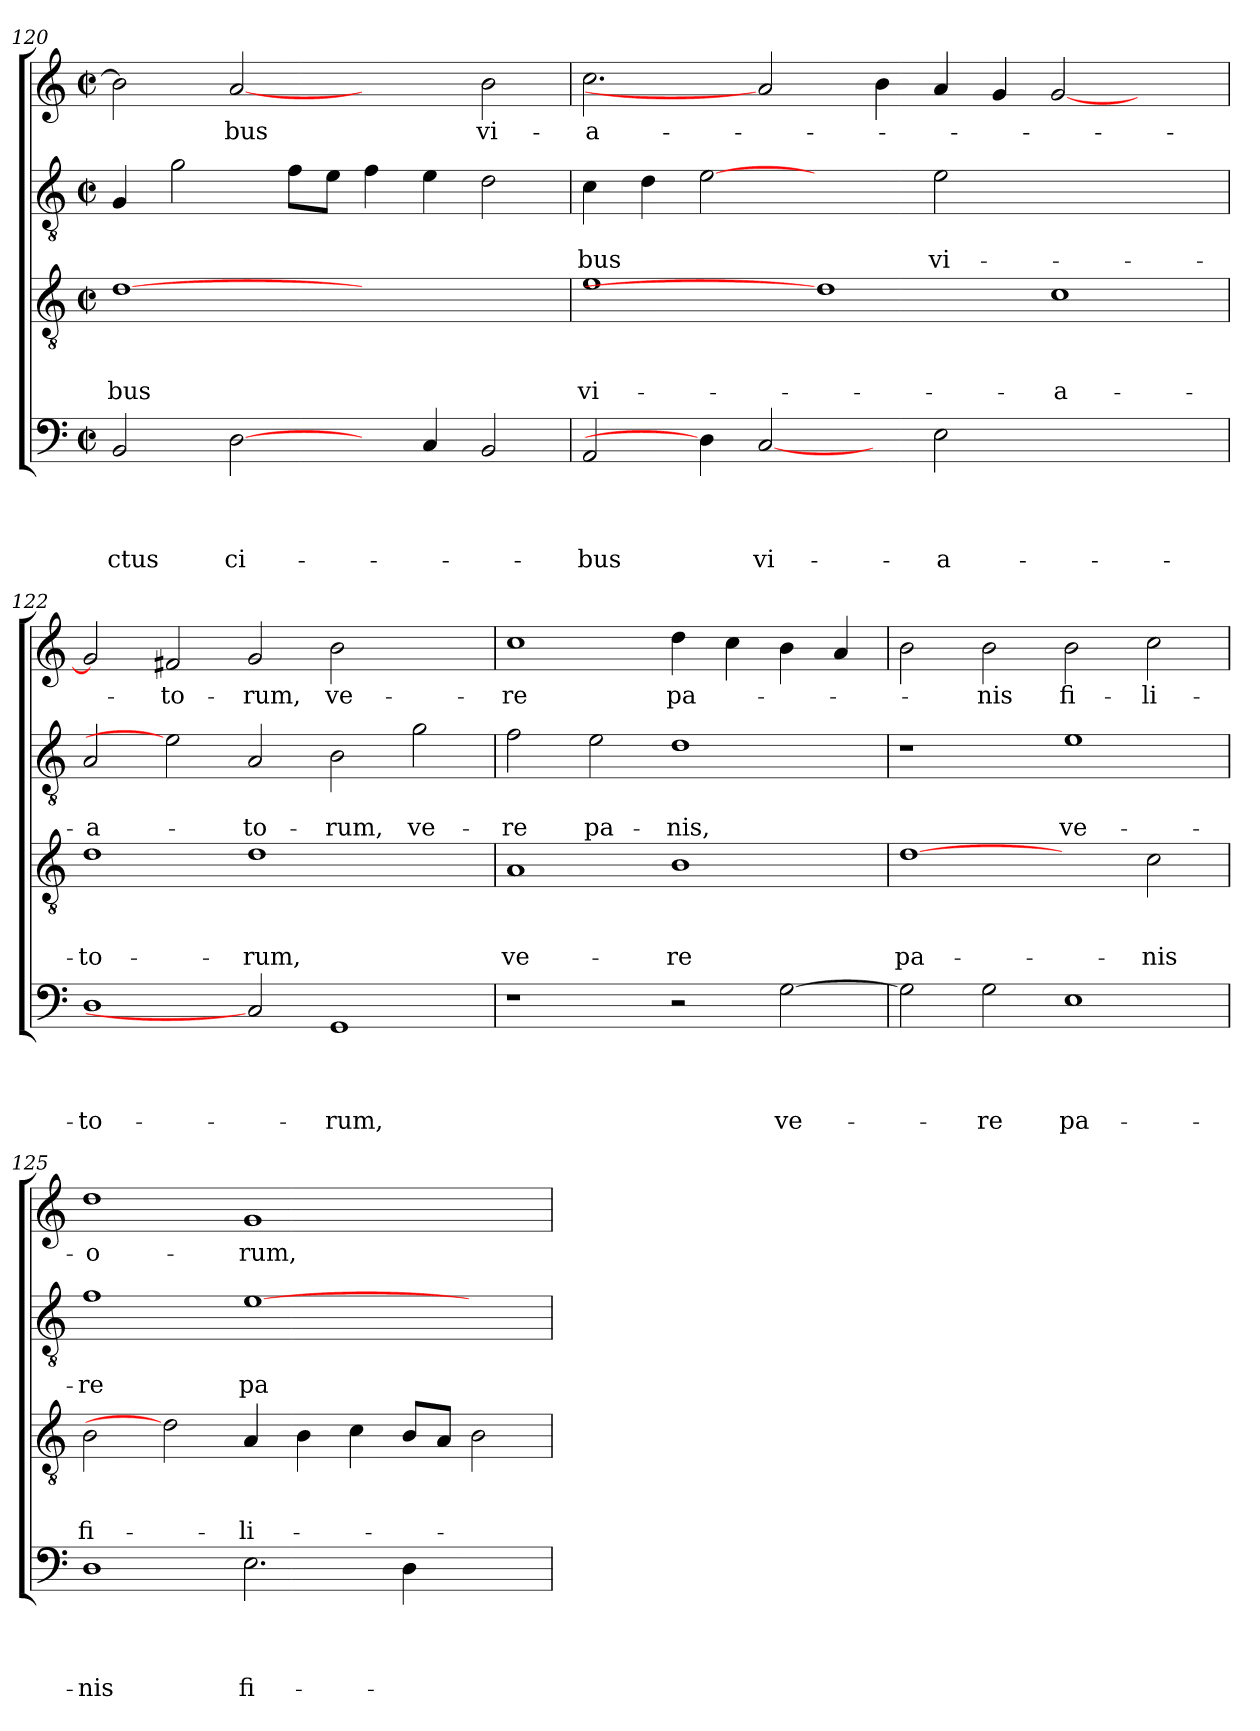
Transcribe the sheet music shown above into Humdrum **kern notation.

**kern	**text	**text	**text	**text	**kern	**text	**text	**text	**kern	**text	**text	**kern	**text
*part4	*part4	*part4	*part4	*part4	*part3	*part3	*part3	*part3	*part2	*part2	*part2	*part1	*part1
*staff4	*staff4	*staff4	*staff4	*staff4	*staff3	*staff3	*staff3	*staff3	*staff2	*staff2	*staff2	*staff1	*staff1
*clefF4	*	*	*	*	*clefGv2	*	*	*	*clefGv2	*	*	*clefG2	*
*k[]	*	*	*	*	*k[]	*	*	*	*k[]	*	*	*k[]	*
*C:	*	*	*	*	*C:	*	*	*	*C:	*	*	*C:	*
*M2/2	*	*	*	*	*M2/2	*	*	*	*M2/2	*	*	*M2/2	*
*met(c|)	*	*	*	*	*met(c|)	*	*	*	*met(c|)	*	*	*met(c|)	*
=120	=120	=120	=120	=120	=120	=120	=120	=120	=120	=120	=120	=120	=120
!	!	!	!	!LO:LY:b	!	!	!	!LO:LY:b	!	!	!	!	!
2BB/	.	.	.	-ctus	[1d	.	.	-bus	4G/	.	.	2b\]	.
.	.	.	.	.	.	.	.	.	2g\	.	.	.	.
!	!	!	!	!LO:LY:b	!	!	!	!	!	!	!	!	!LO:LY:b
[2D\	.	.	.	ci-	.	.	.	.	.	.	.	[2a	-bus
.	.	.	.	.	.	.	.	.	8f\L	.	.	.	.
.	.	.	.	.	.	.	.	.	8e\J	.	.	.	.
4ryy	.	.	.	.	1ryy	.	.	.	4f\	.	.	2ryy	.
4C/	.	.	.	.	.	.	.	.	4e\	.	.	.	.
!	!	!	!	!	!	!	!	!	!	!	!	!	!LO:LY:b
2BB/	.	.	.	.	.	.	.	.	2d\	.	.	2b\	vi-
=121	=121	=121	=121	=121	=121	=121	=121	=121	=121	=121	=121	=121	=121
!	!	!	!	!LO:LY:b	!	!	!	!LO:LY:b	!	!	!LO:LY:b	!	!LO:LY:b
2AA/	.	.	.	-bus	1e	.	.	vi-	4c\	.	-bus	2.cc\	-a-
.	.	.	.	.	.	.	.	.	4d\	.	.	.	.
4D\]	.	.	.	.	.	.	.	.	[2e	.	.	.	.
!	!	!	!	!LO:LY:b	!	!	!	!	!	!	!	!	!
[2C	.	.	.	vi-	.	.	.	.	.	.	.	2a]	.
.	.	.	.	.	1d]	.	.	.	2ryy	.	.	.	.
4ryy	.	.	.	.	.	.	.	.	.	.	.	4b\	.
!	!	!	!	!LO:LY:b	!	!	!	!	!	!	!LO:LY:b	!	!
2E\	.	.	.	-a-	.	.	.	.	2e\	.	vi-	4a/	.
.	.	.	.	.	.	.	.	.	.	.	.	4g/	.
!	!	!	!	!	!	!	!	!LO:LY:b	!	!	!	!	!
1ryy	.	.	.	.	1c	.	.	-a-	1ryy	.	.	[2g/	.
.	.	.	.	.	.	.	.	.	.	.	.	2ryy	.
=122	=122	=122	=122	=122	=122	=122	=122	=122	=122	=122	=122	=122	=122
!	!	!	!	!LO:LY:b	!	!	!	!LO:LY:b	!	!	!LO:LY:b	!	!
1D	.	.	.	-to-	1d	.	.	-to-	2A/	.	-a-	2g/]	.
!	!	!	!	!	!	!	!	!	!	!	!	!	!LO:LY:b
.	.	.	.	.	.	.	.	.	2e]	.	.	2f#X/	-to-
!	!	!	!	!	!	!	!	!LO:LY:b	!	!	!LO:LY:b	!	!LO:LY:b
2C]	.	.	.	.	1d	.	.	-rum,	2A/	.	-to-	2g/	-rum,
!	!	!	!	!LO:LY:b	!	!	!	!	!	!	!LO:LY:b	!	!LO:LY:b
1GG	.	.	.	-rum,	.	.	.	.	2B\	.	-rum,	2b\	ve-
!	!	!	!	!	!	!	!	!	!	!	!LO:LY:b	!	!
.	.	.	.	.	2ryy	.	.	.	2g\	.	ve-	2ryy	.
!!LO:LB:g=z
=123	=123	=123	=123	=123	=123	=123	=123	=123	=123	=123	=123	=123	=123
!	!	!	!	!	!	!	!	!LO:LY:b	!	!	!LO:LY:b	!	!LO:LY:b
1r	.	.	.	.	1A	.	.	ve-	2f\	.	-re	1cc	-re
!	!	!	!	!	!	!	!	!	!	!	!LO:LY:b	!	!
.	.	.	.	.	.	.	.	.	2e\	.	pa-	.	.
!	!	!	!	!	!	!	!	!LO:LY:b	!	!	!LO:LY:b	!	!LO:LY:b
2r	.	.	.	.	1B	.	.	-re	1d	.	-nis,	4dd\	pa-
.	.	.	.	.	.	.	.	.	.	.	.	4cc\	.
!	!	!	!	!LO:LY:b	!	!	!	!	!	!	!	!	!
[2G\	.	.	.	ve-	.	.	.	.	.	.	.	4b\	.
.	.	.	.	.	.	.	.	.	.	.	.	4a/	.
=124	=124	=124	=124	=124	=124	=124	=124	=124	=124	=124	=124	=124	=124
!	!	!	!	!	!	!	!	!LO:LY:b	!	!	!	!	!
2G\]	.	.	.	.	[1d	.	.	pa-	1r	.	.	2b\	.
!	!	!	!	!LO:LY:b	!	!	!	!	!	!	!	!	!LO:LY:b
2G\	.	.	.	-re	.	.	.	.	.	.	.	2b\	-nis
!	!	!	!	!LO:LY:b	!	!	!	!	!	!	!LO:LY:b	!	!LO:LY:b
1E	.	.	.	pa-	2ryy	.	.	.	1e	.	ve-	2b\	fi-
!	!	!	!	!	!	!	!	!LO:LY:b	!	!	!	!	!LO:LY:b
.	.	.	.	.	2c\	.	.	-nis	.	.	.	2cc\	-li-
=125	=125	=125	=125	=125	=125	=125	=125	=125	=125	=125	=125	=125	=125
!	!	!	!	!LO:LY:b	!	!	!	!LO:LY:b	!	!	!LO:LY:b	!	!LO:LY:b
1D	.	.	.	-nis	2B\	.	.	fi-	1f	.	-re	1dd	-o-
.	.	.	.	.	2d]	.	.	.	.	.	.	.	.
!	!	!	!	!LO:LY:b	!	!	!	!LO:LY:b	!	!	!LO:LY:b	!	!LO:LY:b
2.E\	.	.	.	fi-	4A/	.	.	-li-	[1e	.	pa-	1g	-rum,
.	.	.	.	.	4B\	.	.	.	.	.	.	.	.
.	.	.	.	.	4c\	.	.	.	.	.	.	.	.
4D\	.	.	.	.	8B/L	.	.	.	.	.	.	.	.
.	.	.	.	.	8A/J	.	.	.	.	.	.	.	.
2ryy	.	.	.	.	2B\	.	.	.	2ryy	.	.	2ryy	.
=	=	=	=	=	=	=	=	=	=	=	=	=	=
*-	*-	*-	*-	*-	*-	*-	*-	*-	*-	*-	*-	*-	*-
